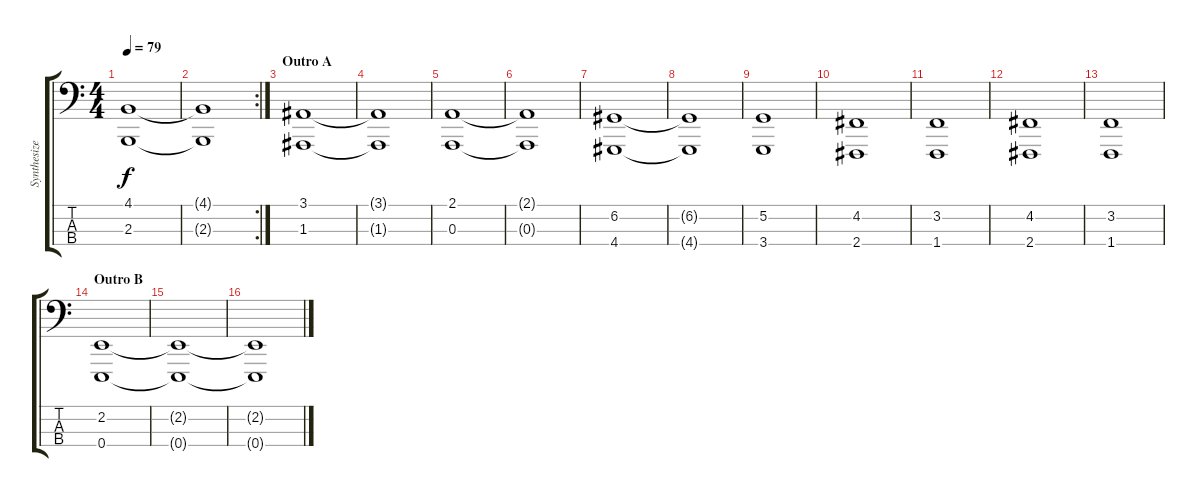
\track ("Synthesizer Left Hand" "Synthesize") {instrument synthstrings1}
\staff {score tabs}
\tuning (G2 D2 A1 E1) {hide}
\ts (4 4)
\tempo 79
\clef f4
\ks c
(4.1 2.3).1{dy f} |
\rc 2
(4.1{t} 2.3{t}).1 |
\section ("" "Outro A")
(3.1 1.3).1 |
(3.1{t} 1.3{t}).1 |
(2.1 0.3).1 |
(2.1{t} 0.3{t}).1 |
(6.2 4.4).1 |
(6.2{t} 4.4{t}).1 |
(5.2 3.4).1 |
(4.2 2.4).1 |
(3.2 1.4).1 |
(4.2 2.4).1 |
(3.2 1.4).1 |
\section ("" "Outro B")
(2.2 0.4).1 |
(2.2{t} 0.4{t}).1 |
(2.2{t} 0.4{t}).1
